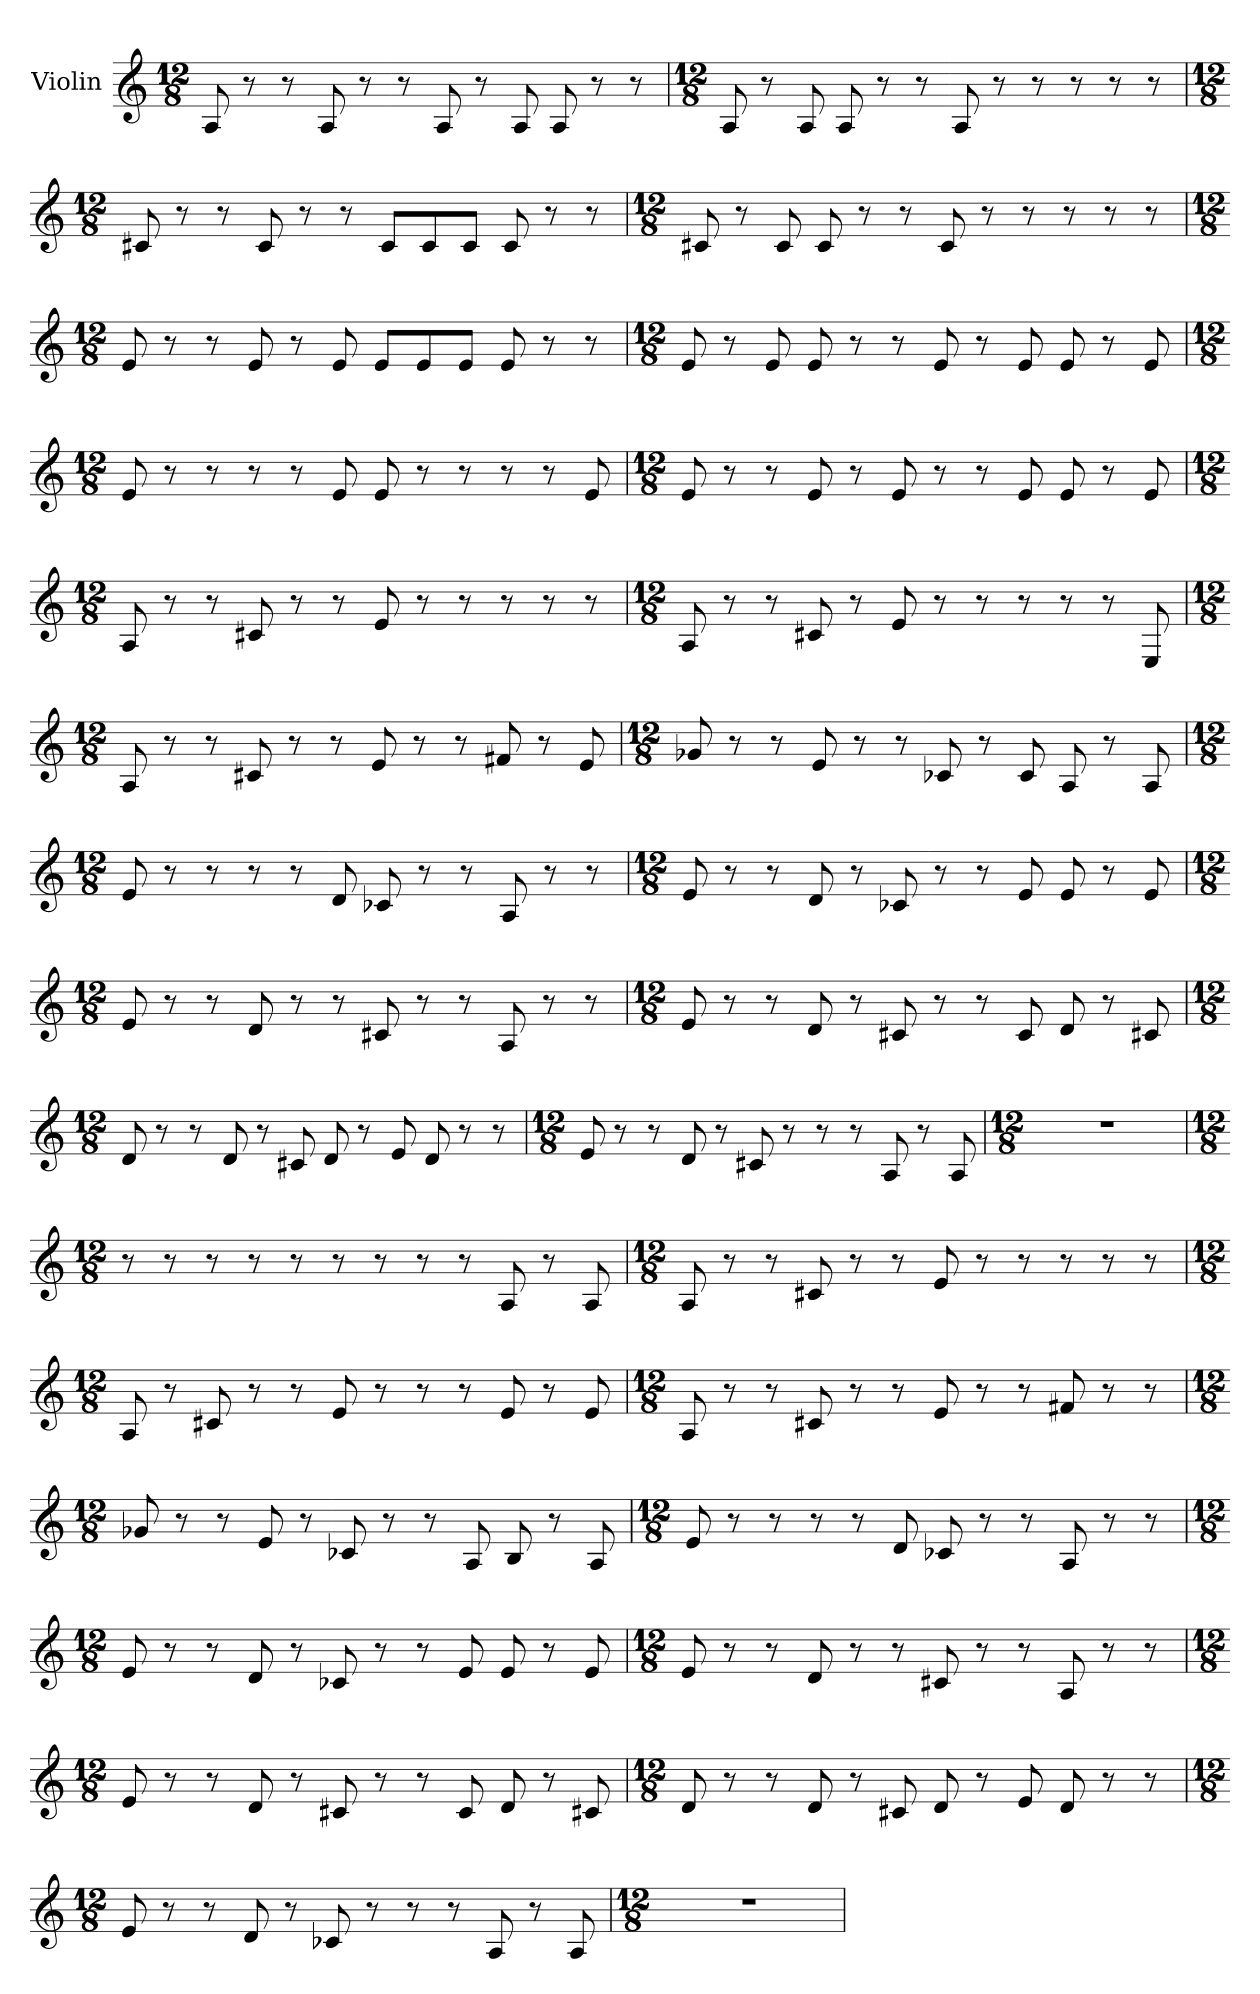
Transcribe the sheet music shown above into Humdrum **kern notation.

**kern
*part1
*staff1
*I"Violin
*I'Vln
*M12/8
=
8A
8r
8r
8A
8r
8r
8A
8r
8A
8A
8r
8r
=
*M12/8
8A
8r
8A
8A
8r
8r
8A
8r
8r
8r
8r
8r
=
*M12/8
8c#X
8r
8r
8c#
8r
8r
8c#L
8c#
8c#J
8c#
8r
8r
=
*M12/8
8c#X
8r
8c#
8c#
8r
8r
8c#
8r
8r
8r
8r
8r
=
*M12/8
8e
8r
8r
8e
8r
8e
8eL
8e
8eJ
8e
8r
8r
=
*M12/8
8e
8r
8e
8e
8r
8r
8e
8r
8e
8e
8r
8e
=
*M12/8
8e
8r
8r
8r
8r
8e
8e
8r
8r
8r
8r
8e
=
*M12/8
8e
8r
8r
8e
8r
8e
8r
8r
8e
8e
8r
8e
=
*M12/8
8A
8r
8r
8c#X
8r
8r
8e
8r
8r
8r
8r
8r
=
*M12/8
8A
8r
8r
8c#X
8r
8e
8r
8r
8r
8r
8r
8E
=
*M12/8
8A
8r
8r
8c#X
8r
8r
8e
8r
8r
8f#X
8r
8e
=
*M12/8
8g-X
8r
8r
8e
8r
8r
8c-X
8r
8c-
8A
8r
8A
=
*M12/8
8e
8r
8r
8r
8r
8d
8c-X
8r
8r
8A
8r
8r
=
*M12/8
8e
8r
8r
8d
8r
8c-X
8r
8r
8e
8e
8r
8e
=
*M12/8
8e
8r
8r
8d
8r
8r
8c#X
8r
8r
8A
8r
8r
=
*M12/8
8e
8r
8r
8d
8r
8c#X
8r
8r
8c#
8d
8r
8c#X
=
*M12/8
8d
8r
8r
8d
8r
8c#X
8d
8r
8e
8d
8r
8r
=
*M12/8
8e
8r
8r
8d
8r
8c#X
8r
8r
8r
8A
8r
8A
=
*M12/8
1.r
=
*M12/8
8r
8r
8r
8r
8r
8r
8r
8r
8r
8A
8r
8A
=
*M12/8
8A
8r
8r
8c#X
8r
8r
8e
8r
8r
8r
8r
8r
=
*M12/8
8A
8r
8c#X
8r
8r
8e
8r
8r
8r
8e
8r
8e
=
*M12/8
8A
8r
8r
8c#X
8r
8r
8e
8r
8r
8f#X
8r
8r
=
*M12/8
8g-X
8r
8r
8e
8r
8c-X
8r
8r
8A
8B
8r
8A
=
*M12/8
8e
8r
8r
8r
8r
8d
8c-X
8r
8r
8A
8r
8r
=
*M12/8
8e
8r
8r
8d
8r
8c-X
8r
8r
8e
8e
8r
8e
=
*M12/8
8e
8r
8r
8d
8r
8r
8c#X
8r
8r
8A
8r
8r
=
*M12/8
8e
8r
8r
8d
8r
8c#X
8r
8r
8c#
8d
8r
8c#X
=
*M12/8
8d
8r
8r
8d
8r
8c#X
8d
8r
8e
8d
8r
8r
=
*M12/8
8e
8r
8r
8d
8r
8c-X
8r
8r
8r
8A
8r
8A
=
*M12/8
1.r
=
*-
